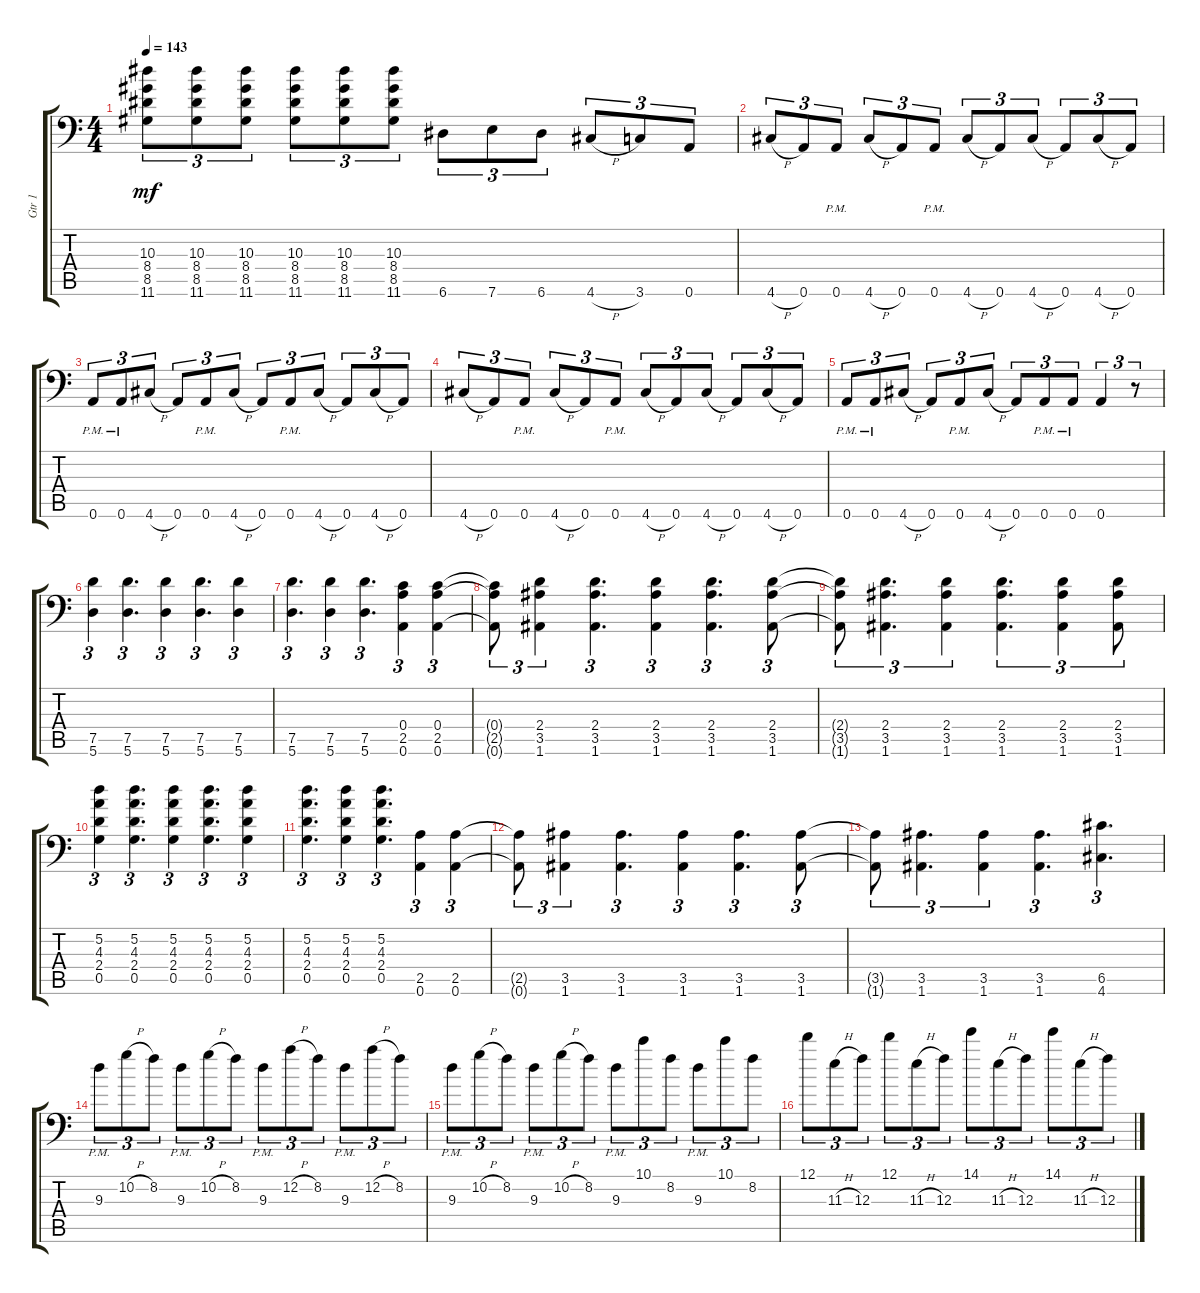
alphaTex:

\track ("Gtr 1" "Gtr 1") {instrument electricguitarclean}
\staff {score tabs}
\tuning (D4 A3 F3 C3 G2 A1) {hide}
\ts (4 4)
\tempo 143
\clef f4
\ks c
(10.3 8.4 8.5 11.6).8{tu (3 2) dy mf} (10.3 8.4 8.5 11.6).8{tu (3 2)} (10.3 8.4 8.5 11.6).8{tu (3 2)} (10.3 8.4 8.5 11.6).8{tu (3 2)} (10.3 8.4 8.5 11.6).8{tu (3 2)} (10.3 8.4 8.5 11.6).8{tu (3 2)} 6.6.8{tu (3 2)} 7.6.8{tu (3 2)} 6.6.8{tu (3 2)} 4.6{h}.8{tu (3 2)} 3.6.8{tu (3 2)} 0.6.8{tu (3 2)} |
4.6{h}.8{tu (3 2)} 0.6.8{tu (3 2)} 0.6{pm}.8{tu (3 2)} 4.6{h}.8{tu (3 2)} 0.6.8{tu (3 2)} 0.6{pm}.8{tu (3 2)} 4.6{h}.8{tu (3 2)} 0.6.8{tu (3 2)} 4.6{h}.8{tu (3 2)} 0.6.8{tu (3 2)} 4.6{h}.8{tu (3 2)} 0.6.8{tu (3 2)} |
0.6{pm}.8{tu (3 2)} 0.6{pm}.8{tu (3 2)} 4.6{h}.8{tu (3 2)} 0.6.8{tu (3 2)} 0.6{pm}.8{tu (3 2)} 4.6{h}.8{tu (3 2)} 0.6.8{tu (3 2)} 0.6{pm}.8{tu (3 2)} 4.6{h}.8{tu (3 2)} 0.6.8{tu (3 2)} 4.6{h}.8{tu (3 2)} 0.6.8{tu (3 2)} |
4.6{h}.8{tu (3 2)} 0.6.8{tu (3 2)} 0.6{pm}.8{tu (3 2)} 4.6{h}.8{tu (3 2)} 0.6.8{tu (3 2)} 0.6{pm}.8{tu (3 2)} 4.6{h}.8{tu (3 2)} 0.6.8{tu (3 2)} 4.6{h}.8{tu (3 2)} 0.6.8{tu (3 2)} 4.6{h}.8{tu (3 2)} 0.6.8{tu (3 2)} |
0.6{pm}.8{tu (3 2)} 0.6{pm}.8{tu (3 2)} 4.6{h}.8{tu (3 2)} 0.6.8{tu (3 2)} 0.6{pm}.8{tu (3 2)} 4.6{h}.8{tu (3 2)} 0.6.8{tu (3 2)} 0.6{pm}.8{tu (3 2)} 0.6{pm}.8{tu (3 2)} 0.6.4{tu (3 2)} r.8{tu (3 2)} |
(7.5 5.6).4{tu (3 2)} (7.5 5.6).4{d tu (3 2)} (7.5 5.6).4{tu (3 2)} (7.5 5.6).4{d tu (3 2)} (7.5 5.6).4{tu (3 2)} |
(7.5 5.6).4{d tu (3 2)} (7.5 5.6).4{tu (3 2)} (7.5 5.6).4{d tu (3 2)} (0.4 2.5 0.6).4{tu (3 2)} (0.4 2.5 0.6).4{tu (3 2)} |
(0.4{t} 2.5{t} 0.6{t}).8{tu (3 2)} (2.4 3.5 1.6).4{tu (3 2)} (2.4 3.5 1.6).4{d tu (3 2)} (2.4 3.5 1.6).4{tu (3 2)} (2.4 3.5 1.6).4{d tu (3 2)} (2.4 3.5 1.6).8{tu (3 2)} |
(2.4{t} 3.5{t} 1.6{t}).8{tu (3 2)} (2.4 3.5 1.6).4{d tu (3 2)} (2.4 3.5 1.6).4{tu (3 2)} (2.4 3.5 1.6).4{d tu (3 2)} (2.4 3.5 1.6).4{tu (3 2)} (2.4 3.5 1.6).8{tu (3 2)} |
(5.2 4.3 2.4 0.5).4{tu (3 2)} (5.2 4.3 2.4 0.5).4{d tu (3 2)} (5.2 4.3 2.4 0.5).4{tu (3 2)} (5.2 4.3 2.4 0.5).4{d tu (3 2)} (5.2 4.3 2.4 0.5).4{tu (3 2)} |
(5.2 4.3 2.4 0.5).4{d tu (3 2)} (5.2 4.3 2.4 0.5).4{tu (3 2)} (5.2 4.3 2.4 0.5).4{d tu (3 2)} (2.5 0.6).4{tu (3 2)} (2.5 0.6).4{tu (3 2)} |
(2.5{t} 0.6{t}).8{tu (3 2)} (3.5 1.6).4{tu (3 2)} (3.5 1.6).4{d tu (3 2)} (3.5 1.6).4{tu (3 2)} (3.5 1.6).4{d tu (3 2)} (3.5 1.6).8{tu (3 2)} |
(3.5{t} 1.6{t}).8{tu (3 2)} (3.5 1.6).4{d tu (3 2)} (3.5 1.6).4{tu (3 2)} (3.5 1.6).4{d tu (3 2)} (6.5 4.6).4{d tu (3 2)} |
9.3{pm}.8{tu (3 2)} 10.2{h}.8{tu (3 2)} 8.2.8{tu (3 2)} 9.3{pm}.8{tu (3 2)} 10.2{h}.8{tu (3 2)} 8.2.8{tu (3 2)} 9.3{pm}.8{tu (3 2)} 12.2{h}.8{tu (3 2)} 8.2.8{tu (3 2)} 9.3{pm}.8{tu (3 2)} 12.2{h}.8{tu (3 2)} 8.2.8{tu (3 2)} |
9.3{pm}.8{tu (3 2)} 10.2{h}.8{tu (3 2)} 8.2.8{tu (3 2)} 9.3{pm}.8{tu (3 2)} 10.2{h}.8{tu (3 2)} 8.2.8{tu (3 2)} 9.3{pm}.8{tu (3 2)} 10.1.8{tu (3 2)} 8.2.8{tu (3 2)} 9.3{pm}.8{tu (3 2)} 10.1.8{tu (3 2)} 8.2.8{tu (3 2)} |
12.1.8{tu (3 2)} 11.3{h}.8{tu (3 2)} 12.3.8{tu (3 2)} 12.1.8{tu (3 2)} 11.3{h}.8{tu (3 2)} 12.3.8{tu (3 2)} 14.1.8{tu (3 2)} 11.3{h}.8{tu (3 2)} 12.3.8{tu (3 2)} 14.1.8{tu (3 2)} 11.3{h}.8{tu (3 2)} 12.3.8{tu (3 2)}
